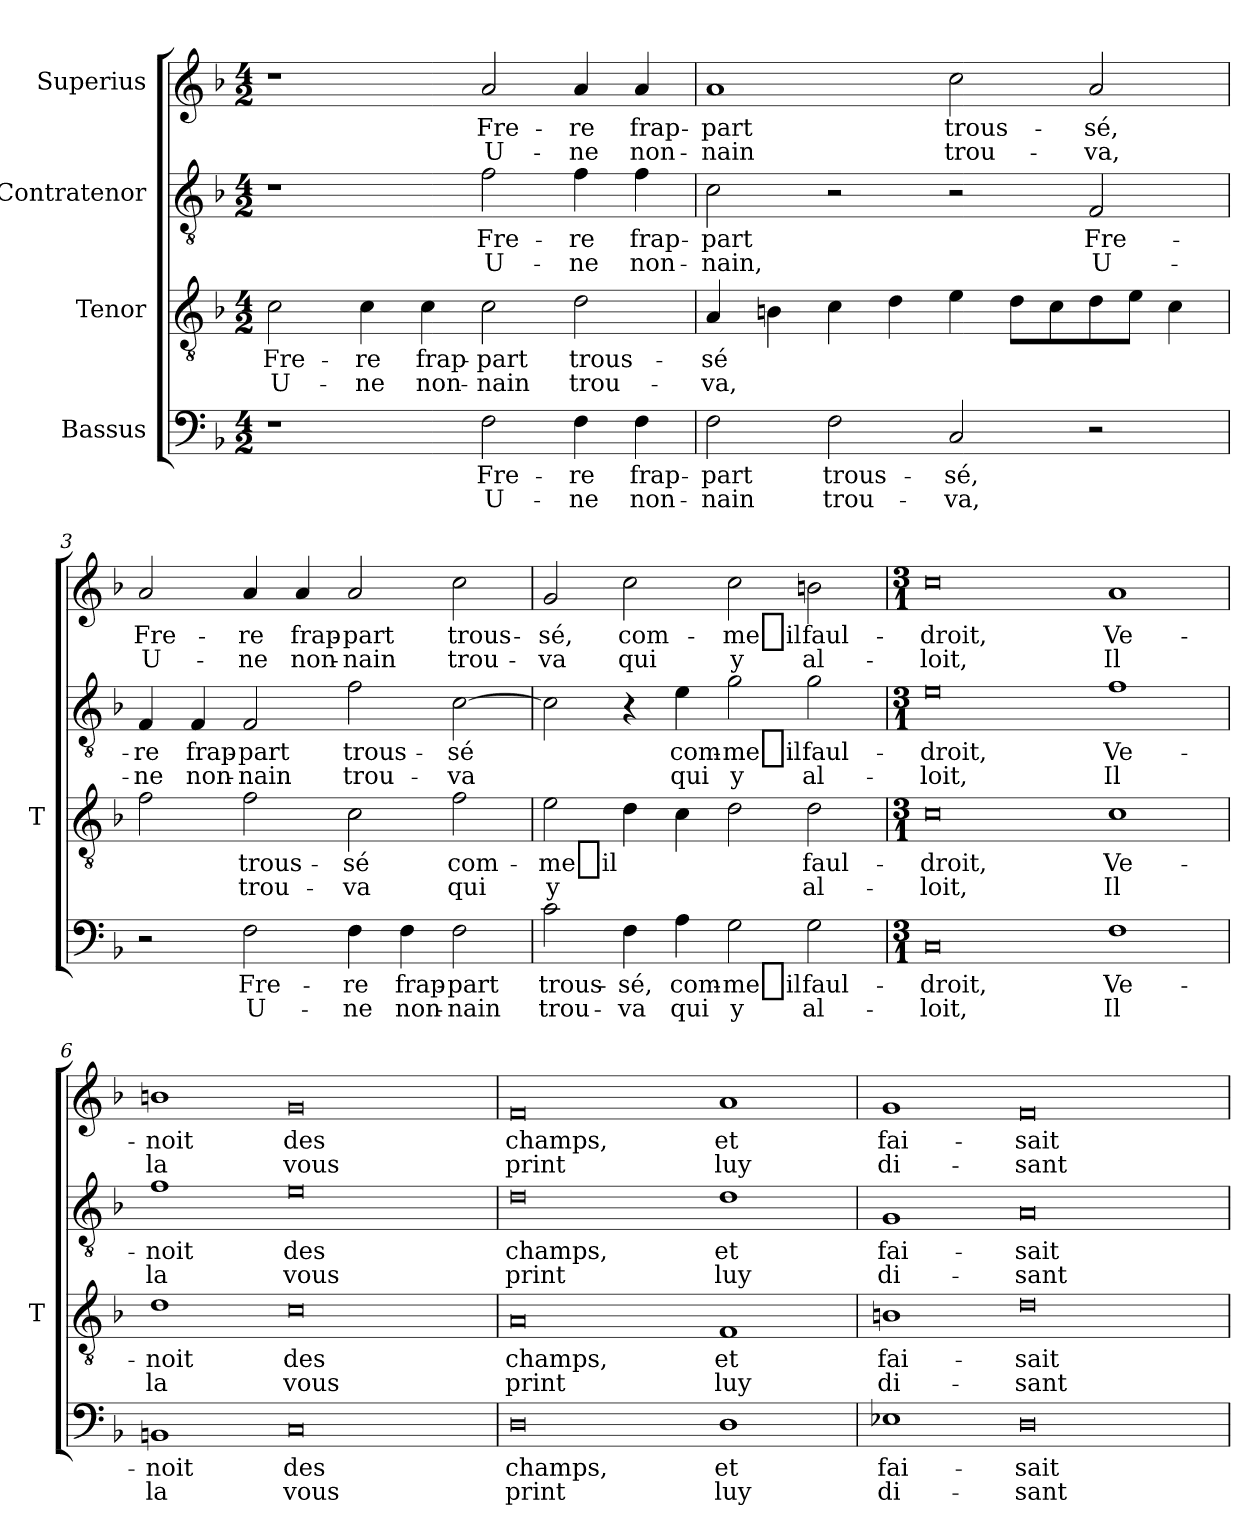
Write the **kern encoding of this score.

**kern	**text	**text	**kern	**text	**text	**kern	**text	**text	**kern	**text	**text
*part4	*part4	*part4	*part3	*part3	*part3	*part2	*part2	*part2	*part1	*part1	*part1
*staff4	*staff4	*staff4	*staff3	*staff3	*staff3	*staff2	*staff2	*staff2	*staff1	*staff1	*staff1
*I"Bassus	*	*	*I"Tenor	*	*	*I"Contratenor	*	*	*I"Superius	*	*
*	*	*	*I'T	*	*	*	*	*	*	*	*
*clefF4	*	*	*clefGv2	*	*	*clefGv2	*	*	*clefG2	*	*
*k[b-]	*	*	*k[b-]	*	*	*k[b-]	*	*	*k[b-]	*	*
*M4/2	*	*	*M4/2	*	*	*M4/2	*	*	*M4/2	*	*
=1	=1	=1	=1	=1	=1	=1	=1	=1	=1	=1	=1
1r	.	.	2c	Fre-	U-	1r	.	.	1r	.	.
.	.	.	4c	-re	-ne	.	.	.	.	.	.
.	.	.	4c	frap-	non-	.	.	.	.	.	.
2F	Fre-	U-	2c	-part	-nain	2f	Fre-	U-	2a	Fre-	U-
4F	-re	-ne	2d	trous-	trou-	4f	-re	-ne	4a	-re	-ne
4F	frap-	non-	.	.	.	4f	frap-	non-	4a	frap-	non-
=2	=2	=2	=2	=2	=2	=2	=2	=2	=2	=2	=2
2F	-part	-nain	4A	-sé	-va,	2c	-part	-nain,	1a	-part	-nain
.	.	.	4Bn	.	.	.	.	.	.	.	.
2F	trous-	trou-	4c	.	.	2r	.	.	.	.	.
.	.	.	4d	.	.	.	.	.	.	.	.
2C	-sé,	-va,	4e	.	.	2r	.	.	2cc	trous-	trou-
.	.	.	8dL	.	.	.	.	.	.	.	.
.	.	.	8c	.	.	.	.	.	.	.	.
2r	.	.	8d	.	.	2F	Fre-	U-	2a	-sé,	-va,
.	.	.	8eJ	.	.	.	.	.	.	.	.
.	.	.	4c	.	.	.	.	.	.	.	.
=3	=3	=3	=3	=3	=3	=3	=3	=3	=3	=3	=3
2r	.	.	2f	.	.	4F	-re	-ne	2a	Fre-	U-
.	.	.	.	.	.	4F	frap-	non-	.	.	.
2F	Fre-	U-	2f	trous-	trou-	2F	-part	-nain	4a	-re	-ne
.	.	.	.	.	.	.	.	.	4a	frap-	non-
4F	-re	-ne	2c	-sé	-va	2f	trous-	trou-	2a	-part	-nain
4F	frap-	non-	.	.	.	.	.	.	.	.	.
2F	-part	-nain	2f	com-	-qui	[2c	-sé	-va	2cc	trous-	trou-
=4	=4	=4	=4	=4	=4	=4	=4	=4	=4	=4	=4
2c	trous-	trou-	2e	-me_il	-y	2c]	.	.	2g	-sé,	-va
4F	-sé,	-va	4d	.	.	4r	.	.	2cc	com-	-qui
4A	com-	-qui	4c	.	.	4e	com-	-qui	.	.	.
2G	-me_il	-y	2d	.	.	2g	-me_il	-y	2cc	-me_il	-y
2G	faul-	al-	2d	faul-	al-	2g	faul-	al-	2bn	faul-	al-
=5	=5	=5	=5	=5	=5	=5	=5	=5	=5	=5	=5
*M3/1	*	*	*M3/1	*	*	*M3/1	*	*	*M3/1	*	*
0C	-droit,	-loit,	0c	-droit,	-loit,	0e	-droit,	-loit,	0cc	-droit,	-loit,
1F	Ve-	-Il	1c	Ve-	-Il	1f	Ve-	-Il	1a	Ve-	-Il
=6	=6	=6	=6	=6	=6	=6	=6	=6	=6	=6	=6
1BB	-noit	-la	1d	-noit	-la	1f	-noit	-la	1b	-noit	-la
0C	-des	-vous	0c	-des	-vous	0e	-des	-vous	0g	-des	-vous
=7	=7	=7	=7	=7	=7	=7	=7	=7	=7	=7	=7
0D	-champs,	-print	0A	-champs,	-print	0d	-champs,	-print	0f	-champs,	-print
1D	-et	-luy	1F	-et	-luy	1d	-et	-luy	1a	-et	-luy
=8	=8	=8	=8	=8	=8	=8	=8	=8	=8	=8	=8
1E-X	fai-	di-	1Bn	fai-	di-	1G	fai-	di-	1g	fai-	di-
0D	-sait	-sant	0d	-sait	-sant	0A	-sait	-sant	0f	-sait	-sant
=	=	=	=	=	=	=	=	=	=	=	=
*-	*-	*-	*-	*-	*-	*-	*-	*-	*-	*-	*-
